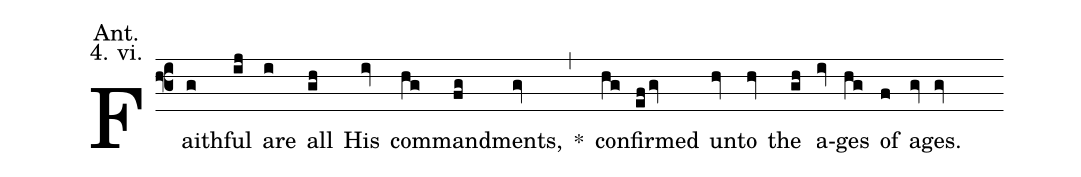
annotation: Ant.;
annotation: 4. vi.;
%%
(f3) Faith(g)ful(ij) are(i) all(gh) His(iv) com(hg)mand(fg)ments,(gv) <sp>*</sp>(,) con(hg)firmed(efgv) un(hv)to(hv) the(gh) a(iv)ges(hg) of(f) a(gv)ges.(gv)
